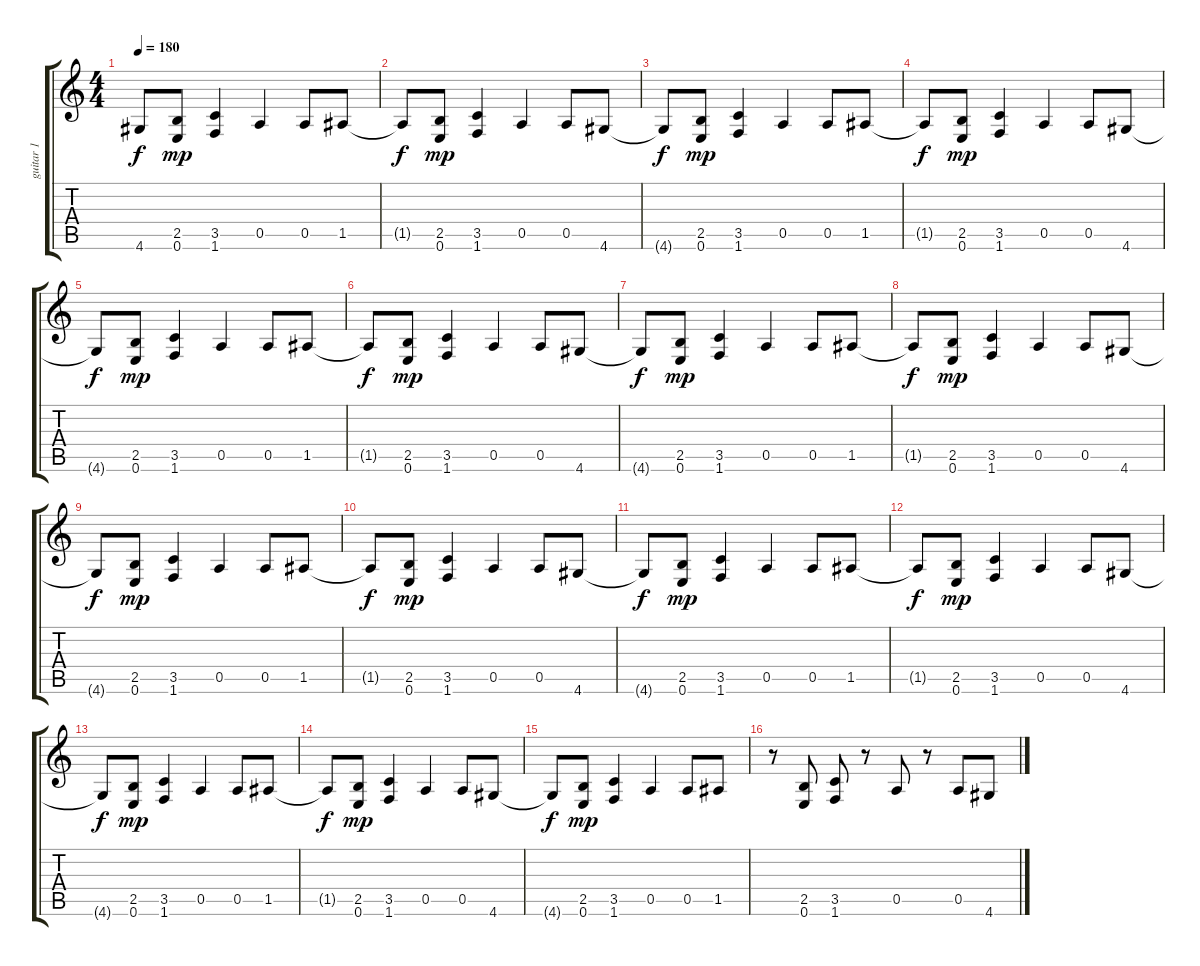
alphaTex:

\track ("guitar 1            " "guitar 1  ") {instrument overdrivenguitar}
\staff {score tabs}
\tuning (E4 B3 G3 D3 A2 E2) {hide}
\ts (4 4)
\tempo 180
\clef g2
\ks c
4.6{t}.8{dy f} (2.5 0.6).8{dy mp} (3.5 1.6).4 0.5.4 0.5.8 1.5.8 |
1.5{t}.8{dy f} (2.5 0.6).8{dy mp} (3.5 1.6).4 0.5.4 0.5.8 4.6.8 |
4.6{t}.8{dy f} (2.5 0.6).8{dy mp} (3.5 1.6).4 0.5.4 0.5.8 1.5.8 |
1.5{t}.8{dy f} (2.5 0.6).8{dy mp} (3.5 1.6).4 0.5.4 0.5.8 4.6.8 |
4.6{t}.8{dy f} (2.5 0.6).8{dy mp} (3.5 1.6).4 0.5.4 0.5.8 1.5.8 |
1.5{t}.8{dy f} (2.5 0.6).8{dy mp} (3.5 1.6).4 0.5.4 0.5.8 4.6.8 |
4.6{t}.8{dy f} (2.5 0.6).8{dy mp} (3.5 1.6).4 0.5.4 0.5.8 1.5.8 |
1.5{t}.8{dy f} (2.5 0.6).8{dy mp} (3.5 1.6).4 0.5.4 0.5.8 4.6.8 |
4.6{t}.8{dy f} (2.5 0.6).8{dy mp} (3.5 1.6).4 0.5.4 0.5.8 1.5.8 |
1.5{t}.8{dy f} (2.5 0.6).8{dy mp} (3.5 1.6).4 0.5.4 0.5.8 4.6.8 |
4.6{t}.8{dy f} (2.5 0.6).8{dy mp} (3.5 1.6).4 0.5.4 0.5.8 1.5.8 |
1.5{t}.8{dy f} (2.5 0.6).8{dy mp} (3.5 1.6).4 0.5.4 0.5.8 4.6.8 |
4.6{t}.8{dy f} (2.5 0.6).8{dy mp} (3.5 1.6).4 0.5.4 0.5.8 1.5.8 |
1.5{t}.8{dy f} (2.5 0.6).8{dy mp} (3.5 1.6).4 0.5.4 0.5.8 4.6.8 |
4.6{t}.8{dy f} (2.5 0.6).8{dy mp} (3.5 1.6).4 0.5.4 0.5.8 1.5.8 |
r.8 (2.5 0.6).8 (3.5 1.6).8 r.8 0.5.8 r.8 0.5.8 4.6.8
